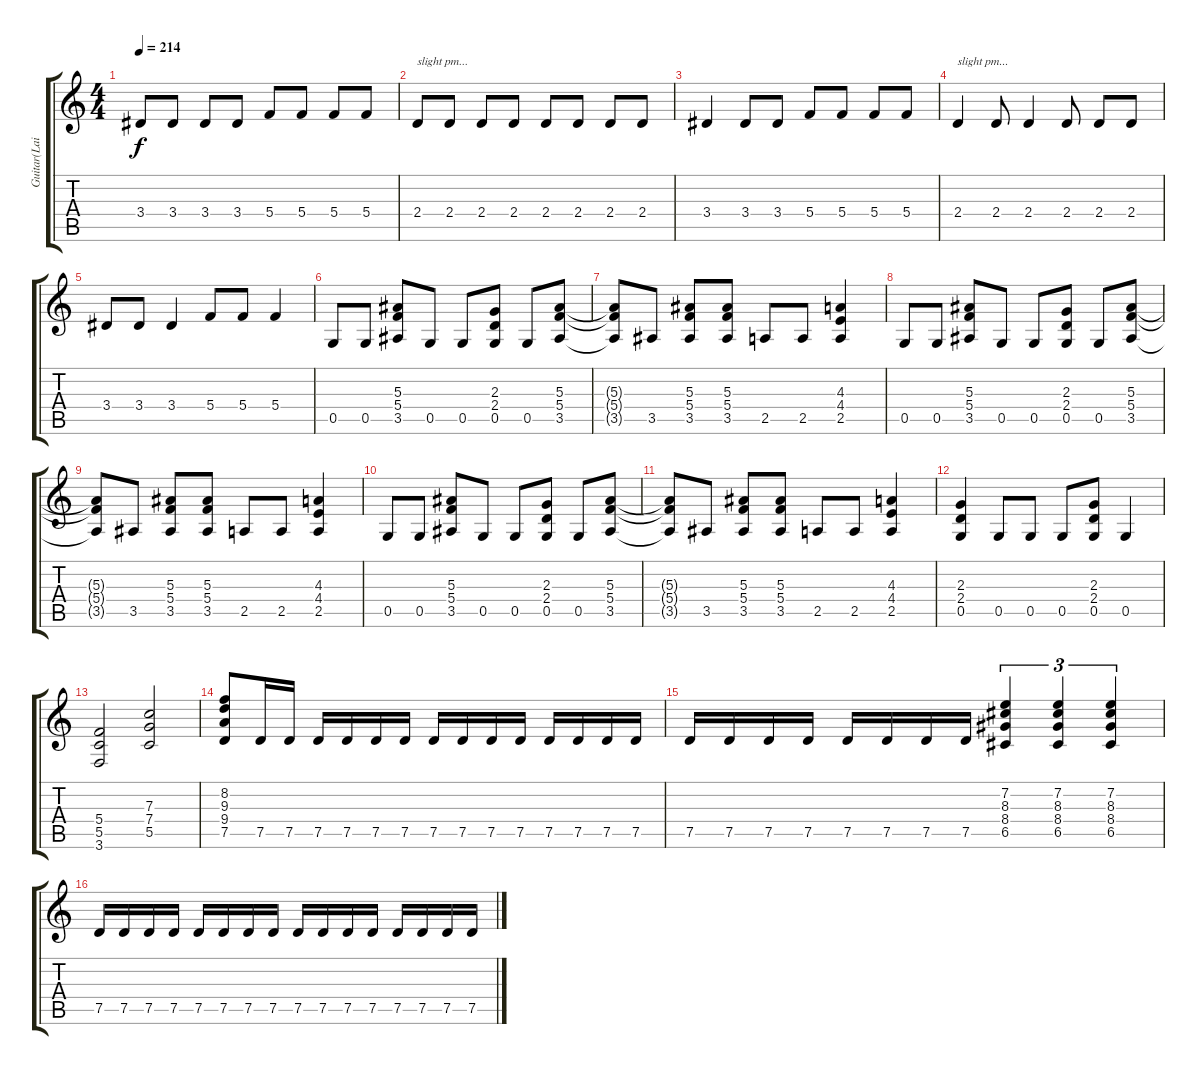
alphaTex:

\track ("Guitar(Laiho)" "Guitar(Lai") {instrument distortionguitar}
\staff {score tabs}
\tuning (D4 A3 F3 C3 G2 D2) {hide}
\ts (4 4)
\tempo 214
\clef g2
\ks c
3.4.8{dy f} 3.4.8 3.4.8 3.4.8 5.4.8 5.4.8 5.4.8 5.4.8 |
2.4.8{txt "slight pm..."} 2.4.8 2.4.8 2.4.8 2.4.8 2.4.8 2.4.8 2.4.8 |
3.4.4 3.4.8 3.4.8 5.4.8 5.4.8 5.4.8 5.4.8 |
2.4.4{txt "slight pm..."} 2.4.8 2.4.4 2.4.8 2.4.8 2.4.8 |
3.4.8 3.4.8 3.4.4 5.4.8 5.4.8 5.4.4 |
0.5.8 0.5.8 (5.3 5.4 3.5).8 0.5.8 0.5.8 (2.3 2.4 0.5).8 0.5.8 (5.3 5.4 3.5).8 |
(5.3{t} 5.4{t} 3.5{t}).8 3.5.8 (5.3 5.4 3.5).8 (5.3 5.4 3.5).8 2.5.8 2.5.8 (4.3 4.4 2.5).4 |
0.5.8 0.5.8 (5.3 5.4 3.5).8 0.5.8 0.5.8 (2.3 2.4 0.5).8 0.5.8 (5.3 5.4 3.5).8 |
(5.3{t} 5.4{t} 3.5{t}).8 3.5.8 (5.3 5.4 3.5).8 (5.3 5.4 3.5).8 2.5.8 2.5.8 (4.3 4.4 2.5).4 |
0.5.8 0.5.8 (5.3 5.4 3.5).8 0.5.8 0.5.8 (2.3 2.4 0.5).8 0.5.8 (5.3 5.4 3.5).8 |
(5.3{t} 5.4{t} 3.5{t}).8 3.5.8 (5.3 5.4 3.5).8 (5.3 5.4 3.5).8 2.5.8 2.5.8 (4.3 4.4 2.5).4 |
(2.3 2.4 0.5).4 0.5.8 0.5.8 0.5.8 (2.3 2.4 0.5).8 0.5.4 |
(5.4 5.5 3.6).2 (7.3 7.4 5.5).2 |
(8.2 9.3 9.4 7.5).8 7.5.16 7.5.16 7.5.16 7.5.16 7.5.16 7.5.16 7.5.16 7.5.16 7.5.16 7.5.16 7.5.16 7.5.16 7.5.16 7.5.16 |
7.5.16 7.5.16 7.5.16 7.5.16 7.5.16 7.5.16 7.5.16 7.5.16 (7.2 8.3 8.4 6.5).4{tu (3 2)} (7.2 8.3 8.4 6.5).4{tu (3 2)} (7.2 8.3 8.4 6.5).4{tu (3 2)} |
7.5.16 7.5.16 7.5.16 7.5.16 7.5.16 7.5.16 7.5.16 7.5.16 7.5.16 7.5.16 7.5.16 7.5.16 7.5.16 7.5.16 7.5.16 7.5.16
